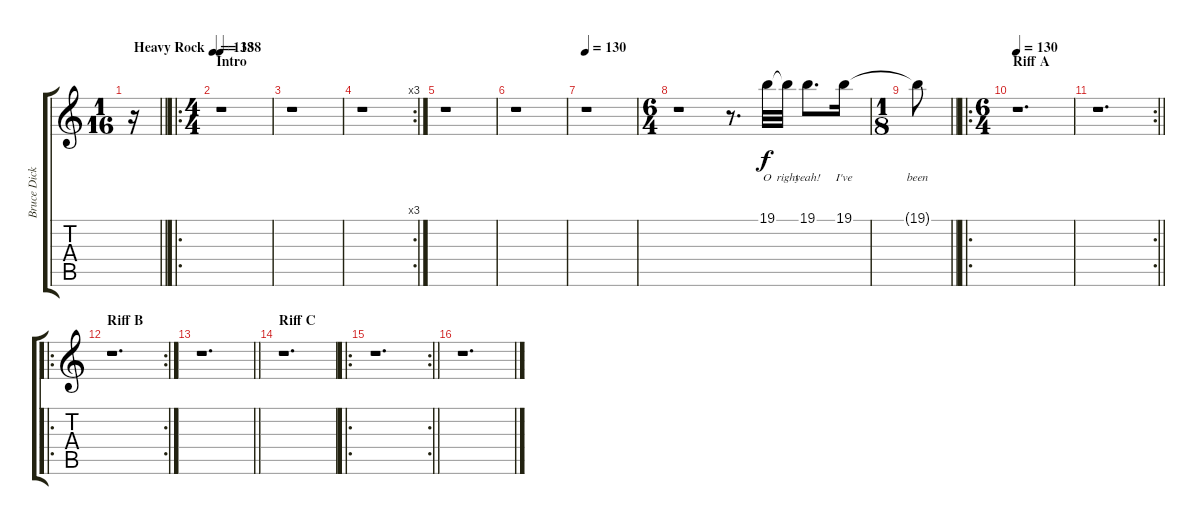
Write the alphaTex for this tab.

\track ("Bruce Dickinson" "Bruce Dick") {instrument lead2sawtooth}
\staff {score tabs}
\tuning (E4 B3 G3 D3 A2 E2) {hide}
\ts (1 16)
\tempo (138 "Heavy Rock")
\clef g2
\barLineRight lightlight
\ks c
r.16{dy f instrument lead2sawtooth} |
\ro
\ts (4 4)
\section ("" "Intro")
\tempo 138
r.1 |
r.1 |
\rc 3
r.1 |
r.1 |
r.1 |
\tempo 130
r.1 |
\ts (6 4)
r.1 r.8{d} 19.1.32{lyrics (0 "O") lyrics (1 "") lyrics (2 "") lyrics (3 "") lyrics (4 "")} 19.1{t}.32{lyrics (0 "right") lyrics (1 "") lyrics (2 "") lyrics (3 "") lyrics (4 "")} 19.1.8{d lyrics (0 "yeah!") lyrics (1 "") lyrics (2 "") lyrics (3 "") lyrics (4 "")} 19.1.16{lyrics (0 "I've") lyrics (1 "") lyrics (2 "") lyrics (3 "") lyrics (4 "")} |
\ts (1 8)
\barLineRight lightlight
19.1{t}.8{lyrics (0 "been") lyrics (1 "") lyrics (2 "") lyrics (3 "") lyrics (4 "")} |
\ro
\ts (6 4)
\section ("" "Riff A")
\tempo 130
r.1{d} |
\rc 2
\barLineRight lightlight
r.1{d} |
\ro
\rc 2
\section ("" "Riff B")
r.1{d} |
\barLineRight lightlight
r.1{d} |
\section ("" "Riff C")
r.1{d} |
\ro
\rc 2
\barLineRight lightlight
r.1{d} |
r.1{d}
